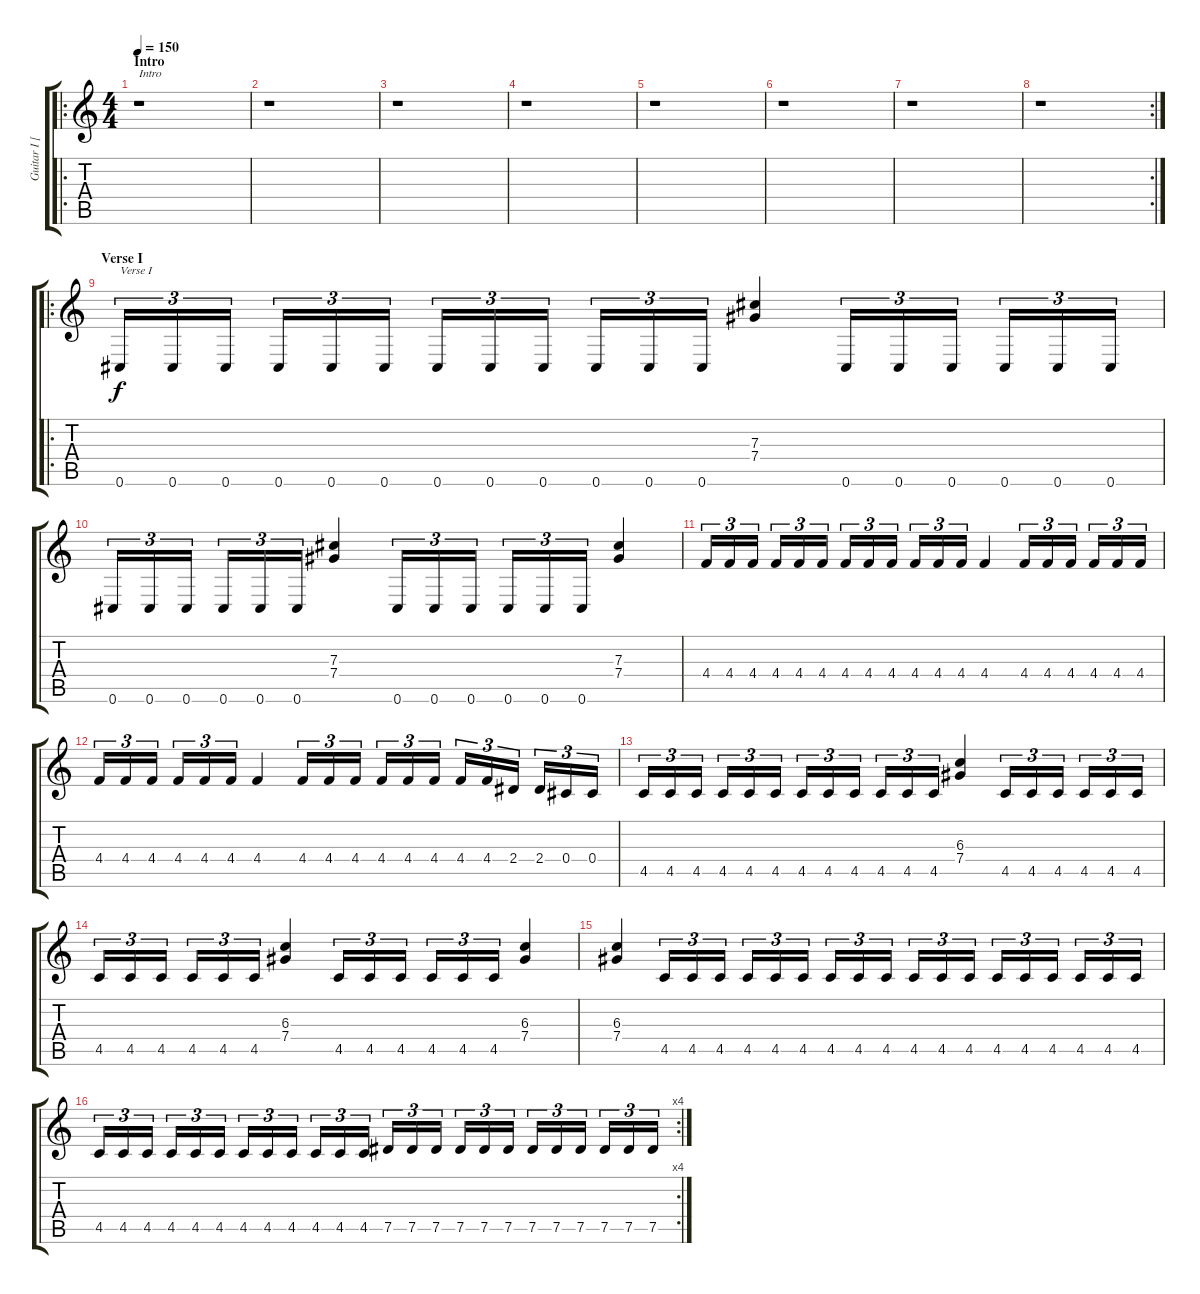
\track ("Guitar I [Ivar Peerson]" "Guitar I [") {instrument distortionguitar}
\staff {score tabs}
\tuning (Eb4 Bb3 Gb3 Db3 Ab2 Db2) {hide}
\ro
\ts (4 4)
\section ("" "Intro")
\tempo 150
\clef g2
\ks c
r.1{txt "Intro" dy f instrument distortionguitar} |
r.1 |
r.1 |
r.1 |
r.1 |
r.1 |
r.1 |
\rc 2
r.1 |
\ro
\section ("" "Verse I")
0.6.16{tu (3 2) txt "Verse I"} 0.6.16{tu (3 2)} 0.6.16{tu (3 2)} 0.6.16{tu (3 2)} 0.6.16{tu (3 2)} 0.6.16{tu (3 2)} 0.6.16{tu (3 2)} 0.6.16{tu (3 2)} 0.6.16{tu (3 2)} 0.6.16{tu (3 2)} 0.6.16{tu (3 2)} 0.6.16{tu (3 2)} (7.3 7.4).4 0.6.16{tu (3 2)} 0.6.16{tu (3 2)} 0.6.16{tu (3 2)} 0.6.16{tu (3 2)} 0.6.16{tu (3 2)} 0.6.16{tu (3 2)} |
0.6.16{tu (3 2)} 0.6.16{tu (3 2)} 0.6.16{tu (3 2)} 0.6.16{tu (3 2)} 0.6.16{tu (3 2)} 0.6.16{tu (3 2)} (7.3 7.4).4 0.6.16{tu (3 2)} 0.6.16{tu (3 2)} 0.6.16{tu (3 2)} 0.6.16{tu (3 2)} 0.6.16{tu (3 2)} 0.6.16{tu (3 2)} (7.3 7.4).4 |
4.4.16{tu (3 2)} 4.4.16{tu (3 2)} 4.4.16{tu (3 2)} 4.4.16{tu (3 2)} 4.4.16{tu (3 2)} 4.4.16{tu (3 2)} 4.4.16{tu (3 2)} 4.4.16{tu (3 2)} 4.4.16{tu (3 2)} 4.4.16{tu (3 2)} 4.4.16{tu (3 2)} 4.4.16{tu (3 2)} 4.4.4 4.4.16{tu (3 2)} 4.4.16{tu (3 2)} 4.4.16{tu (3 2)} 4.4.16{tu (3 2)} 4.4.16{tu (3 2)} 4.4.16{tu (3 2)} |
4.4.16{tu (3 2)} 4.4.16{tu (3 2)} 4.4.16{tu (3 2)} 4.4.16{tu (3 2)} 4.4.16{tu (3 2)} 4.4.16{tu (3 2)} 4.4.4 4.4.16{tu (3 2)} 4.4.16{tu (3 2)} 4.4.16{tu (3 2)} 4.4.16{tu (3 2)} 4.4.16{tu (3 2)} 4.4.16{tu (3 2)} 4.4.16{tu (3 2)} 4.4.16{tu (3 2)} 2.4.16{tu (3 2)} 2.4.16{tu (3 2)} 0.4.16{tu (3 2)} 0.4.16{tu (3 2)} |
4.5.16{tu (3 2)} 4.5.16{tu (3 2)} 4.5.16{tu (3 2)} 4.5.16{tu (3 2)} 4.5.16{tu (3 2)} 4.5.16{tu (3 2)} 4.5.16{tu (3 2)} 4.5.16{tu (3 2)} 4.5.16{tu (3 2)} 4.5.16{tu (3 2)} 4.5.16{tu (3 2)} 4.5.16{tu (3 2)} (6.3 7.4).4 4.5.16{tu (3 2)} 4.5.16{tu (3 2)} 4.5.16{tu (3 2)} 4.5.16{tu (3 2)} 4.5.16{tu (3 2)} 4.5.16{tu (3 2)} |
4.5.16{tu (3 2)} 4.5.16{tu (3 2)} 4.5.16{tu (3 2)} 4.5.16{tu (3 2)} 4.5.16{tu (3 2)} 4.5.16{tu (3 2)} (6.3 7.4).4 4.5.16{tu (3 2)} 4.5.16{tu (3 2)} 4.5.16{tu (3 2)} 4.5.16{tu (3 2)} 4.5.16{tu (3 2)} 4.5.16{tu (3 2)} (6.3 7.4).4 |
(6.3 7.4).4 4.5.16{tu (3 2)} 4.5.16{tu (3 2)} 4.5.16{tu (3 2)} 4.5.16{tu (3 2)} 4.5.16{tu (3 2)} 4.5.16{tu (3 2)} 4.5.16{tu (3 2)} 4.5.16{tu (3 2)} 4.5.16{tu (3 2)} 4.5.16{tu (3 2)} 4.5.16{tu (3 2)} 4.5.16{tu (3 2)} 4.5.16{tu (3 2)} 4.5.16{tu (3 2)} 4.5.16{tu (3 2)} 4.5.16{tu (3 2)} 4.5.16{tu (3 2)} 4.5.16{tu (3 2)} |
\rc 4
4.5.16{tu (3 2)} 4.5.16{tu (3 2)} 4.5.16{tu (3 2)} 4.5.16{tu (3 2)} 4.5.16{tu (3 2)} 4.5.16{tu (3 2)} 4.5.16{tu (3 2)} 4.5.16{tu (3 2)} 4.5.16{tu (3 2)} 4.5.16{tu (3 2)} 4.5.16{tu (3 2)} 4.5.16{tu (3 2)} 7.5.16{tu (3 2)} 7.5.16{tu (3 2)} 7.5.16{tu (3 2)} 7.5.16{tu (3 2)} 7.5.16{tu (3 2)} 7.5.16{tu (3 2)} 7.5.16{tu (3 2)} 7.5.16{tu (3 2)} 7.5.16{tu (3 2)} 7.5.16{tu (3 2)} 7.5.16{tu (3 2)} 7.5.16{tu (3 2)}
